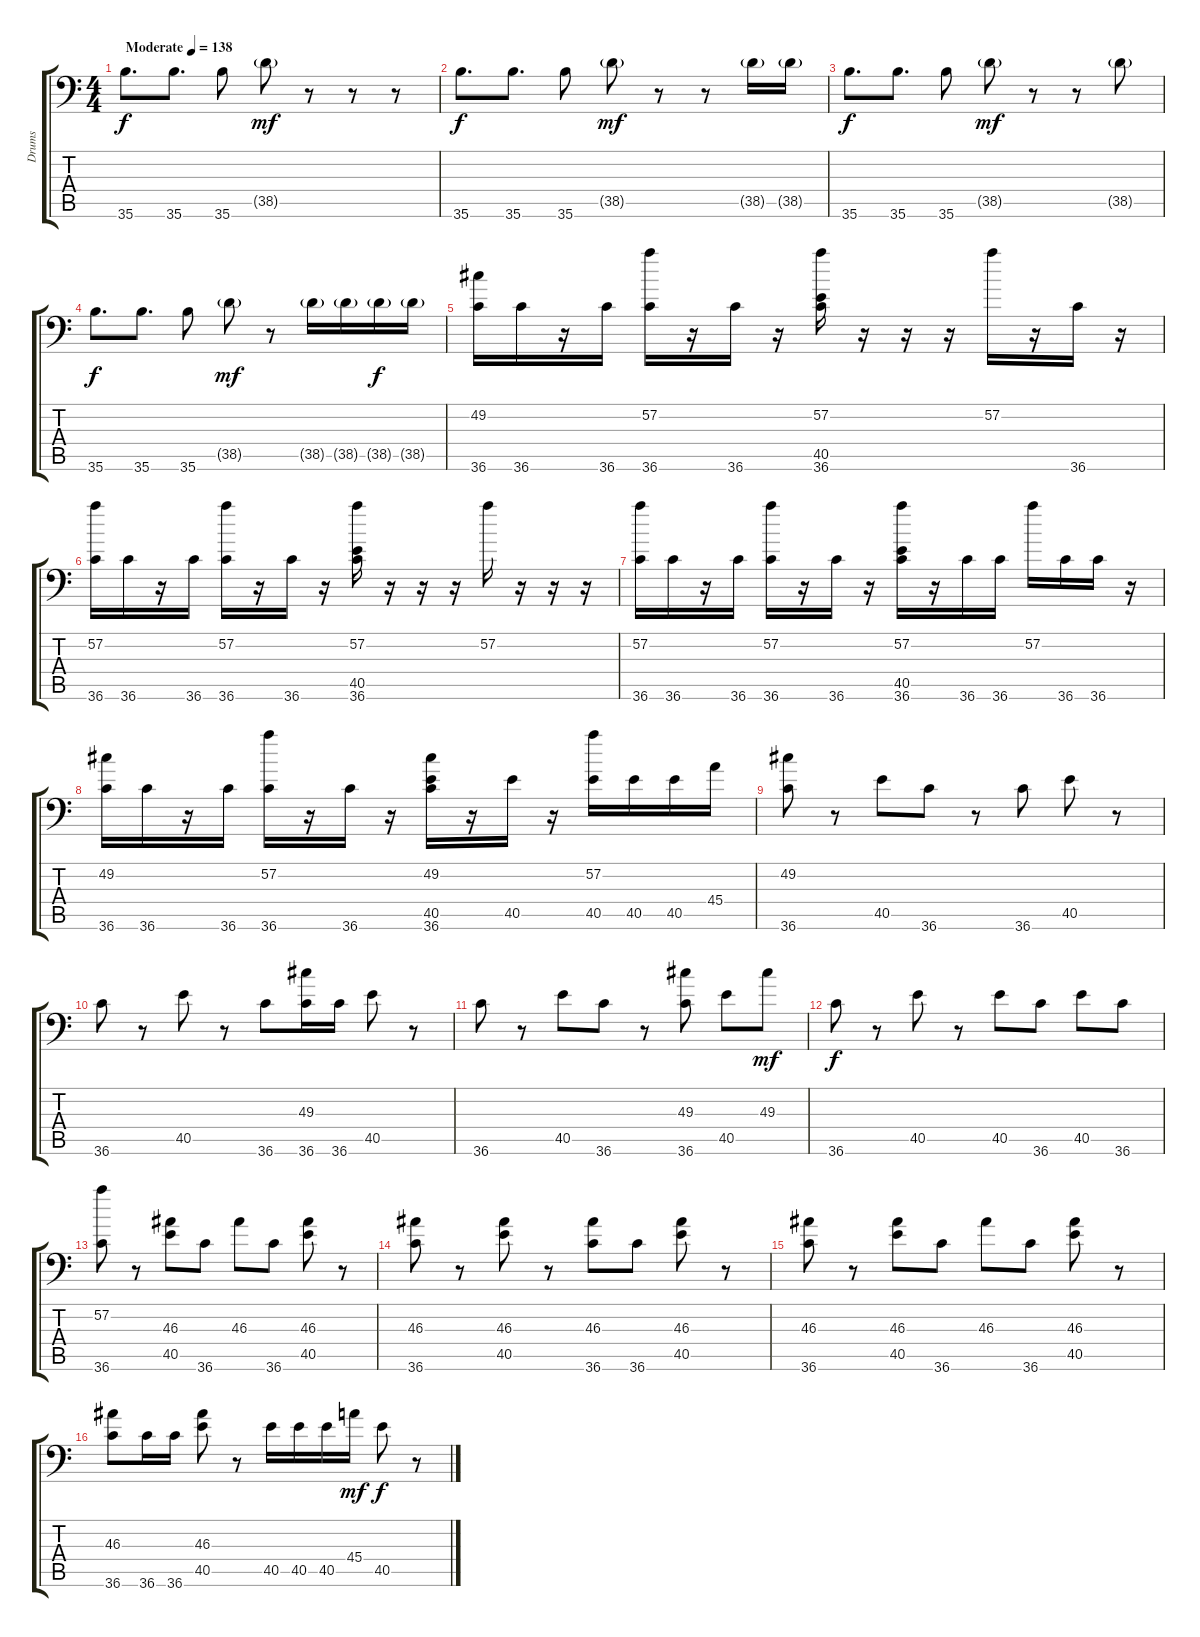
\track ("Drums" "Drums") {instrument acousticgrandpiano}
\staff {score tabs}
\tuning (C-1 C-1 C-1 C-1 C-1 C-1) {hide}
\ts (4 4)
\tempo (138 "Moderate")
\clef f4
\ks c
35.6.8{d dy f instrument acousticgrandpiano} 35.6.8{d} 35.6.8 38.5{g}.8{dy mf} r.8 r.8 r.8 |
35.6.8{d dy f} 35.6.8{d} 35.6.8 38.5{g}.8{dy mf} r.8 r.8 38.5{g}.16 38.5{g}.16 |
35.6.8{d dy f} 35.6.8{d} 35.6.8 38.5{g}.8{dy mf} r.8 r.8 38.5{g}.8 |
35.6.8{d dy f} 35.6.8{d} 35.6.8 38.5{g}.8{dy mf} r.8 38.5{g}.16 38.5{g}.16 38.5{g}.16{dy f} 38.5{g}.16 |
(49.2 36.6).16 36.6.16 r.16 36.6.16 (57.2 36.6).16 r.16 36.6.16 r.16 (57.2 40.5 36.6).16 r.16 r.16 r.16 57.2.16 r.16 36.6.16 r.16 |
(57.2 36.6).16 36.6.16 r.16 36.6.16 (57.2 36.6).16 r.16 36.6.16 r.16 (57.2 40.5 36.6).16 r.16 r.16 r.16 57.2.16 r.16 r.16 r.16 |
(57.2 36.6).16 36.6.16 r.16 36.6.16 (57.2 36.6).16 r.16 36.6.16 r.16 (57.2 40.5 36.6).16 r.16 36.6.16 36.6.16 57.2.16 36.6.16 36.6.16 r.16 |
(49.2 36.6).16 36.6.16 r.16 36.6.16 (57.2 36.6).16 r.16 36.6.16 r.16 (49.2 40.5 36.6).16 r.16 40.5.16 r.16 (57.2 40.5).16 40.5.16 40.5.16 45.4.16 |
(49.2 36.6).8 r.8 40.5.8 36.6.8 r.8 36.6.8 40.5.8 r.8 |
36.6.8 r.8 40.5.8 r.8 36.6.8 (49.3 36.6).16 36.6.16 40.5.8 r.8 |
36.6.8 r.8 40.5.8 36.6.8 r.8 (49.3 36.6).8 40.5.8 49.3.8{dy mf} |
36.6.8{dy f} r.8 40.5.8 r.8 40.5.8 36.6.8 40.5.8 36.6.8 |
(57.2 36.6).8 r.8 (46.3 40.5).8 36.6.8 46.3.8 36.6.8 (46.3 40.5).8 r.8 |
(46.3 36.6).8 r.8 (46.3 40.5).8 r.8 (46.3 36.6).8 36.6.8 (46.3 40.5).8 r.8 |
(46.3 36.6).8 r.8 (46.3 40.5).8 36.6.8 46.3.8 36.6.8 (46.3 40.5).8 r.8 |
(46.3 36.6).8 36.6.16 36.6.16 (46.3 40.5).8 r.8 40.5.16 40.5.16 40.5.16 45.4.16{dy mf} 40.5.8{dy f} r.8
